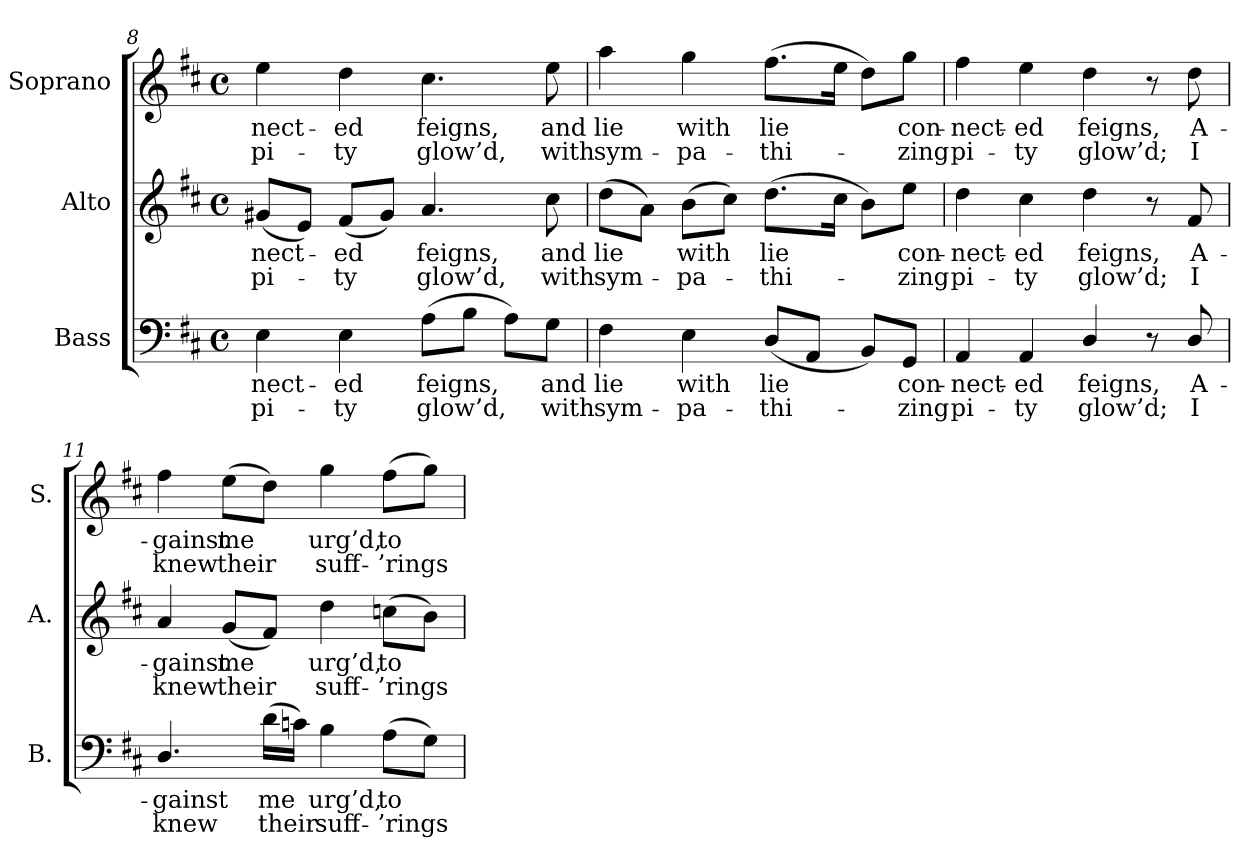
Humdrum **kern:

**kern	**text	**text	**kern	**text	**text	**kern	**text	**text
*part3	*part3	*part3	*part2	*part2	*part2	*part1	*part1	*part1
*staff3	*staff3	*staff3	*staff2	*staff2	*staff2	*staff1	*staff1	*staff1
*I"Bass	*	*	*I"Alto	*	*	*I"Soprano	*	*
*I'B.	*	*	*I'A.	*	*	*I'S.	*	*
*clefF4	*	*	*clefG2	*	*	*clefG2	*	*
*k[f#c#]	*	*	*k[f#c#]	*	*	*k[f#c#]	*	*
*b:	*	*	*b:	*	*	*b:	*	*
*M4/4	*	*	*M4/4	*	*	*M4/4	*	*
*met(c)	*	*	*met(c)	*	*	*met(c)	*	*
=8	=8	=8	=8	=8	=8	=8	=8	=8
!	!LO:LY:b:color=#000000	!LO:LY:b:color=#000000	!	!	!	!	!	!
!	!	!	!	!LO:LY:b:color=#000000	!LO:LY:b:color=#000000	!	!	!
!	!	!	!	!	!	!	!LO:LY:b:color=#000000	!LO:LY:b:color=#000000
4Ei\	-nect-	pi-	(8g#Xi/L	-nect-	pi-	4eei\	-nect-	pi-
.	.	.	8ei/J)	.	.	.	.	.
!	!LO:LY:b:color=#000000	!LO:LY:b:color=#000000	!	!	!	!	!	!
!	!	!	!	!LO:LY:b:color=#000000	!LO:LY:b:color=#000000	!	!	!
!	!	!	!	!	!	!	!LO:LY:b:color=#000000	!LO:LY:b:color=#000000
4Ei\	-ed	-ty	(8f#i/L	-ed	-ty	4ddi\	-ed	-ty
.	.	.	8g#i/J)	.	.	.	.	.
!	!LO:LY:b:color=#000000	!LO:LY:b:color=#000000	!	!	!	!	!	!
!	!	!	!	!LO:LY:b:color=#000000	!LO:LY:b:color=#000000	!	!	!
!	!	!	!	!	!	!	!LO:LY:b:color=#000000	!LO:LY:b:color=#000000
(8Ai\L	feigns,	glow’d,	4.ai/	feigns,	glow’d,	4.cc#i\	feigns,	glow’d,
8Bi\J	.	.	.	.	.	.	.	.
8Ai\L)	.	.	.	.	.	.	.	.
!	!LO:LY:b:color=#000000	!LO:LY:b:color=#000000	!	!	!	!	!	!
!	!	!	!	!LO:LY:b:color=#000000	!LO:LY:b:color=#000000	!	!	!
!	!	!	!	!	!	!	!LO:LY:b:color=#000000	!LO:LY:b:color=#000000
8Gi\J	and	with	8cc#i\	and	with	8eei\	and	with
!!LO:LB:g=z
=9	=9	=9	=9	=9	=9	=9	=9	=9
!	!LO:LY:b:color=#000000	!LO:LY:b:color=#000000	!	!	!	!	!	!
!	!	!	!	!LO:LY:b:color=#000000	!LO:LY:b:color=#000000	!	!	!
!	!	!	!	!	!	!	!LO:LY:b:color=#000000	!LO:LY:b:color=#000000
4F#i\	lie	sym-	(8ddi\L	lie	sym-	4aai\	lie	sym-
.	.	.	8ai\J)	.	.	.	.	.
!	!LO:LY:b:color=#000000	!LO:LY:b:color=#000000	!	!	!	!	!	!
!	!	!	!	!LO:LY:b:color=#000000	!LO:LY:b:color=#000000	!	!	!
!	!	!	!	!	!	!	!LO:LY:b:color=#000000	!LO:LY:b:color=#000000
4Ei\	with	-pa-	(8bi\L	with	-pa-	4ggi\	with	-pa-
.	.	.	8cc#i\J)	.	.	.	.	.
!	!LO:LY:b:color=#000000	!LO:LY:b:color=#000000	!	!	!	!	!	!
!	!	!	!	!LO:LY:b:color=#000000	!LO:LY:b:color=#000000	!	!	!
!	!	!	!	!	!	!	!LO:LY:b:color=#000000	!LO:LY:b:color=#000000
(8Di/L	lie	-thi-	(8.ddi\L	lie	-thi-	(8.ff#i\L	lie	-thi-
8AAi/J	.	.	.	.	.	.	.	.
.	.	.	16cc#i\Jk	.	.	16eei\Jk	.	.
8BBi/L)	.	.	8bi\L)	.	.	8ddi\L)	.	.
!	!LO:LY:b:color=#000000	!LO:LY:b:color=#000000	!	!	!	!	!	!
!	!	!	!	!LO:LY:b:color=#000000	!LO:LY:b:color=#000000	!	!	!
!	!	!	!	!	!	!	!LO:LY:b:color=#000000	!LO:LY:b:color=#000000
8GGi/J	con-	-zing	8eei\J	con-	-zing	8ggi\J	con-	-zing
=10	=10	=10	=10	=10	=10	=10	=10	=10
!	!LO:LY:b:color=#000000	!LO:LY:b:color=#000000	!	!	!	!	!	!
!	!	!	!	!LO:LY:b:color=#000000	!LO:LY:b:color=#000000	!	!	!
!	!	!	!	!	!	!	!LO:LY:b:color=#000000	!LO:LY:b:color=#000000
4AAi/	-nect-	pi-	4ddi\	-nect-	pi-	4ff#i\	-nect-	pi-
!	!LO:LY:b:color=#000000	!LO:LY:b:color=#000000	!	!	!	!	!	!
!	!	!	!	!LO:LY:b:color=#000000	!LO:LY:b:color=#000000	!	!	!
!	!	!	!	!	!	!	!LO:LY:b:color=#000000	!LO:LY:b:color=#000000
4AAi/	-ed	-ty	4cc#i\	-ed	-ty	4eei\	-ed	-ty
!	!LO:LY:b:color=#000000	!LO:LY:b:color=#000000	!	!	!	!	!	!
!	!	!	!	!LO:LY:b:color=#000000	!LO:LY:b:color=#000000	!	!	!
!	!	!	!	!	!	!	!LO:LY:b:color=#000000	!LO:LY:b:color=#000000
4Di/	feigns,	glow’d;	4ddi\	feigns,	glow’d;	4ddi\	feigns,	glow’d;
8r	.	.	8r	.	.	8r	.	.
!	!LO:LY:b:color=#000000	!LO:LY:b:color=#000000	!	!	!	!	!	!
!	!	!	!	!LO:LY:b:color=#000000	!LO:LY:b:color=#000000	!	!	!
!	!	!	!	!	!	!	!LO:LY:b:color=#000000	!LO:LY:b:color=#000000
8Di/	A-	I	8f#i/	A-	I	8ddi\	A-	I
=11	=11	=11	=11	=11	=11	=11	=11	=11
!	!LO:LY:b:color=#000000	!LO:LY:b:color=#000000	!	!	!	!	!	!
!	!	!	!	!LO:LY:b:color=#000000	!LO:LY:b:color=#000000	!	!	!
!	!	!	!	!	!	!	!LO:LY:b:color=#000000	!LO:LY:b:color=#000000
4.Di/	-gainst	knew	4ai/	-gainst	knew	4ff#i\	-gainst	knew
!	!	!	!	!LO:LY:b:color=#000000	!LO:LY:b:color=#000000	!	!	!
!	!	!	!	!	!	!	!LO:LY:b:color=#000000	!LO:LY:b:color=#000000
.	.	.	(8gi/L	me	their	(8eei\L	me	their
!	!LO:LY:b:color=#000000	!LO:LY:b:color=#000000	!	!	!	!	!	!
(16di\LL	me	their	8f#i/J)	.	.	8ddi\J)	.	.
16cni\JJ)	.	.	.	.	.	.	.	.
!	!LO:LY:b:color=#000000	!LO:LY:b:color=#000000	!	!	!	!	!	!
!	!	!	!	!LO:LY:b:color=#000000	!LO:LY:b:color=#000000	!	!	!
!	!	!	!	!	!	!	!LO:LY:b:color=#000000	!LO:LY:b:color=#000000
4Bi\	urg’d,	suff-	4ddi\	urg’d,	suff-	4ggi\	urg’d,	suff-
!	!LO:LY:b:color=#000000	!LO:LY:b:color=#000000	!	!	!	!	!	!
!	!	!	!	!LO:LY:b:color=#000000	!LO:LY:b:color=#000000	!	!	!
!	!	!	!	!	!	!	!LO:LY:b:color=#000000	!LO:LY:b:color=#000000
(8Ai\L	to	-’rings	(8ccni\L	to	-’rings	(8ff#i\L	to	-’rings
8Gi\J)	.	.	8bi\J)	.	.	8ggi\J)	.	.
=	=	=	=	=	=	=	=	=
*-	*-	*-	*-	*-	*-	*-	*-	*-
